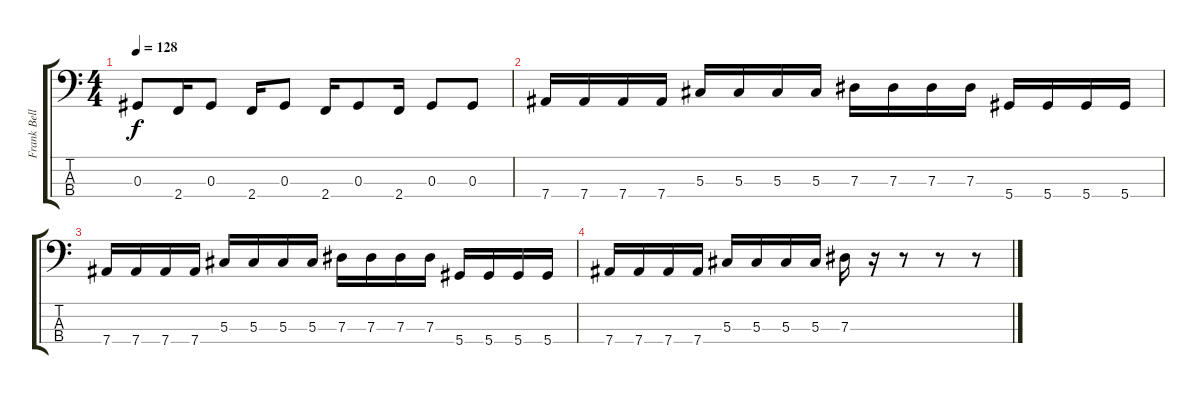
\track ("Frank Bello (Bass)" "Frank Bell") {instrument electricbassfinger}
\staff {score tabs}
\tuning (Gb2 Db2 Ab1 Eb1) {hide}
\ts (4 4)
\tempo 128
\clef f4
\ks c
0.3.8{dy f} 2.4.16 0.3.8 2.4.16 0.3.8 2.4.16 0.3.8 2.4.16 0.3.8 0.3.8 |
7.4.16 7.4.16 7.4.16 7.4.16 5.3.16 5.3.16 5.3.16 5.3.16 7.3.16 7.3.16 7.3.16 7.3.16 5.4.16 5.4.16 5.4.16 5.4.16 |
7.4.16 7.4.16 7.4.16 7.4.16 5.3.16 5.3.16 5.3.16 5.3.16 7.3.16 7.3.16 7.3.16 7.3.16 5.4.16 5.4.16 5.4.16 5.4.16 |
7.4.16 7.4.16 7.4.16 7.4.16 5.3.16 5.3.16 5.3.16 5.3.16 7.3.16 r.16 r.8 r.8 r.8
